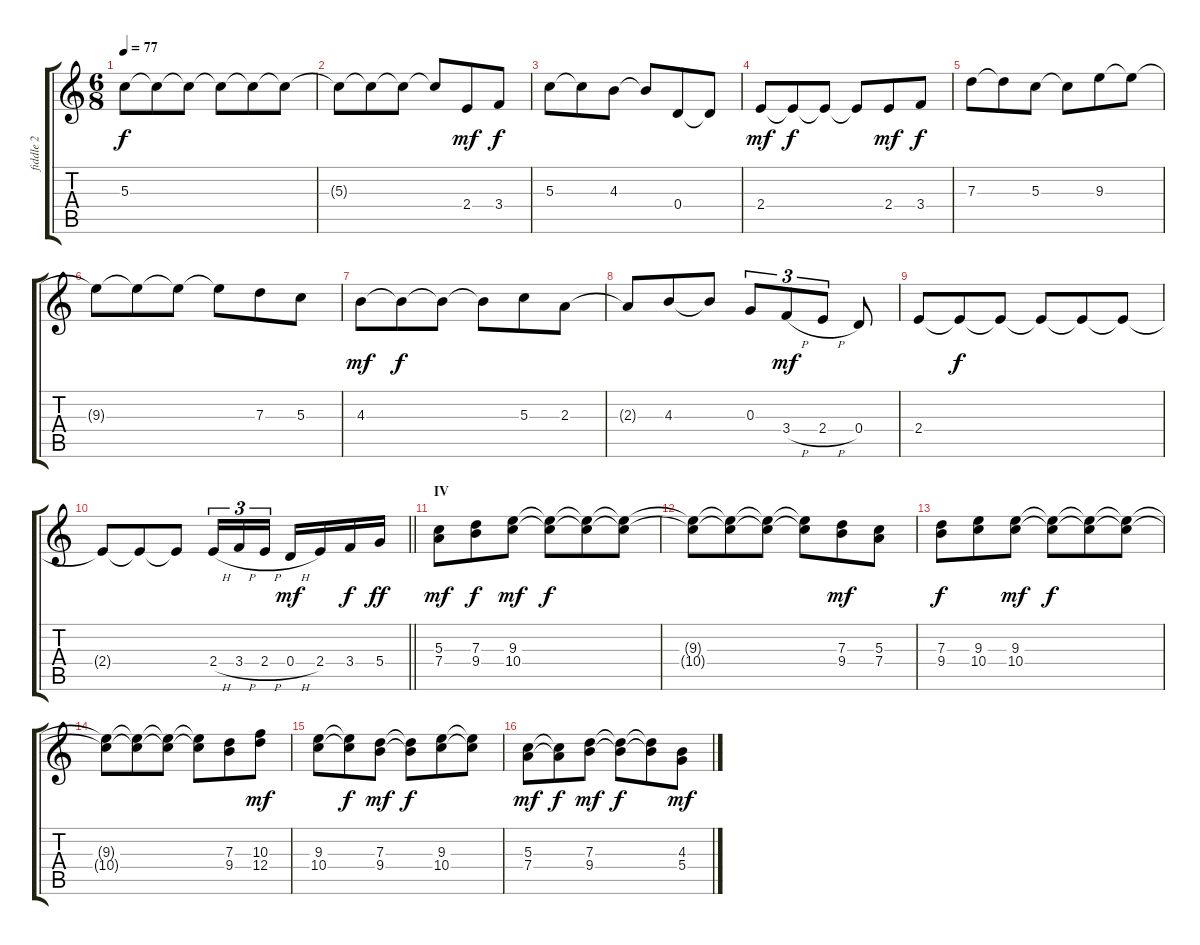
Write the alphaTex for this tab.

\track ("fiddle 2" "fiddle 2") {instrument contrabass}
\staff {score tabs}
\tuning (E4 B3 G3 D3 A2 E2) {hide}
\ts (6 8)
\tempo 77
\clef g2
\ks c
5.3{t}.8{dy f} 5.3{t}.8 5.3{t}.8 5.3{t}.8 5.3{t}.8 5.3{t}.8 |
5.3{t}.8 5.3{t}.8 5.3{t}.8 5.3{t}.8 2.4.8{dy mf} 3.4.8{dy f} |
5.3.8 5.3{t}.8 4.3.8 4.3{t}.8 0.4.8 0.4{t}.8 |
2.4.8{dy mf} 2.4{t}.8{dy f} 2.4{t}.8 2.4{t}.8 2.4.8{dy mf} 3.4.8{dy f} |
7.3.8 7.3{t}.8 5.3.8 5.3{t}.8 9.3.8 9.3{t}.8 |
9.3{t}.8 9.3{t}.8 9.3{t}.8 9.3{t}.8 7.3.8 5.3.8 |
4.3.8{dy mf} 4.3{t}.8{dy f} 4.3{t}.8 4.3{t}.8 5.3.8 2.3.8 |
2.3{t}.8 4.3.8 4.3{t}.8 0.3.8{tu (3 2)} 3.4{h}.8{tu (3 2) dy mf} 2.4{h}.8{tu (3 2)} 0.4.8 |
2.4.8 2.4{t}.8{dy f} 2.4{t}.8 2.4{t}.8 2.4{t}.8 2.4{t}.8 |
\barLineRight lightlight
2.4{t}.8 2.4{t}.8 2.4{t}.8 2.4{h}.16{tu (3 2)} 3.4{h}.16{tu (3 2)} 2.4{h}.16{tu (3 2) beam splitsecondary} 0.4{h}.16{dy mf} 2.4.16 3.4.16{dy f} 5.4.16{dy ff} |
\section ("" "IV")
(5.3 7.4).8{dy mf} (7.3 9.4).8{dy f} (9.3 10.4).8{dy mf} (9.3{t} 10.4{t}).8{dy f} (9.3{t} 10.4{t}).8 (9.3{t} 10.4{t}).8 |
(9.3{t} 10.4{t}).8 (9.3{t} 10.4{t}).8 (9.3{t} 10.4{t}).8 (9.3{t} 10.4{t}).8 (7.3 9.4).8{dy mf} (5.3 7.4).8 |
(7.3 9.4).8{dy f} (9.3 10.4).8 (9.3 10.4).8{dy mf} (9.3{t} 10.4{t}).8{dy f} (9.3{t} 10.4{t}).8 (9.3{t} 10.4{t}).8 |
(9.3{t} 10.4{t}).8 (9.3{t} 10.4{t}).8 (9.3{t} 10.4{t}).8 (9.3{t} 10.4{t}).8 (7.3 9.4).8 (10.3 12.4).8{dy mf} |
(9.3 10.4).8 (9.3{t} 10.4{t}).8{dy f} (7.3 9.4).8{dy mf} (7.3{t} 9.4{t}).8{dy f} (9.3 10.4).8 (9.3{t} 10.4{t}).8 |
(5.3 7.4).8{dy mf} (5.3{t} 7.4{t}).8{dy f} (7.3 9.4).8{dy mf} (7.3{t} 9.4{t}).8{dy f} (7.3{t} 9.4{t}).8 (4.3 5.4).8{dy mf}
